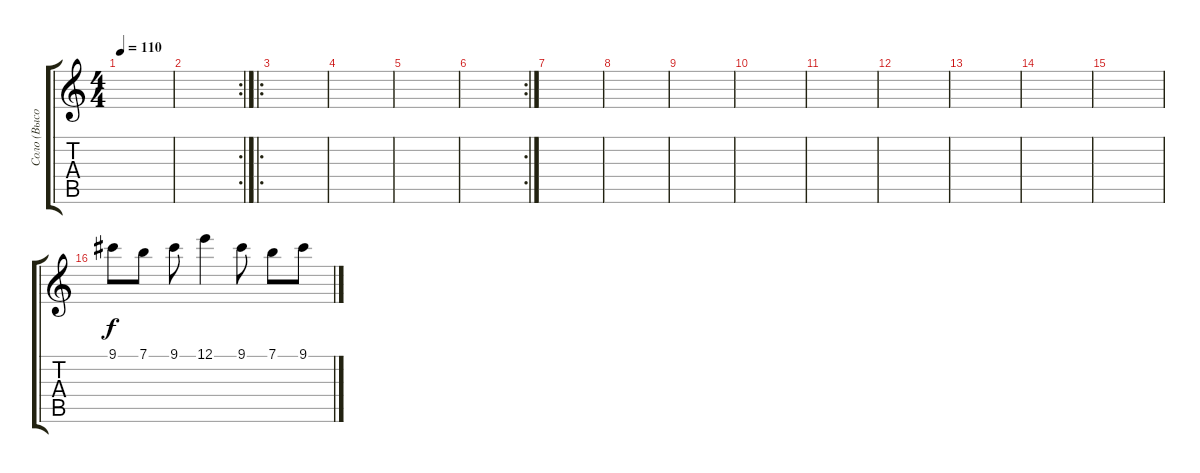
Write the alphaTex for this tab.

\track ("Соло (Высокие тона)" "Соло (Высо") {instrument acousticguitarsteel}
\staff {score tabs}
\tuning (E4 B3 G3 D3 A2 E2) {hide}
\ts (4 4)
\tempo 110
\clef g2
\ks c
|
\rc 2
|
\ro
|
|
|
\rc 2
|
|
|
|
|
|
|
|
|
|
9.1.8{instrument overdrivenguitar} 7.1.8 9.1.8 12.1.4 9.1.8 7.1.8 9.1.8
